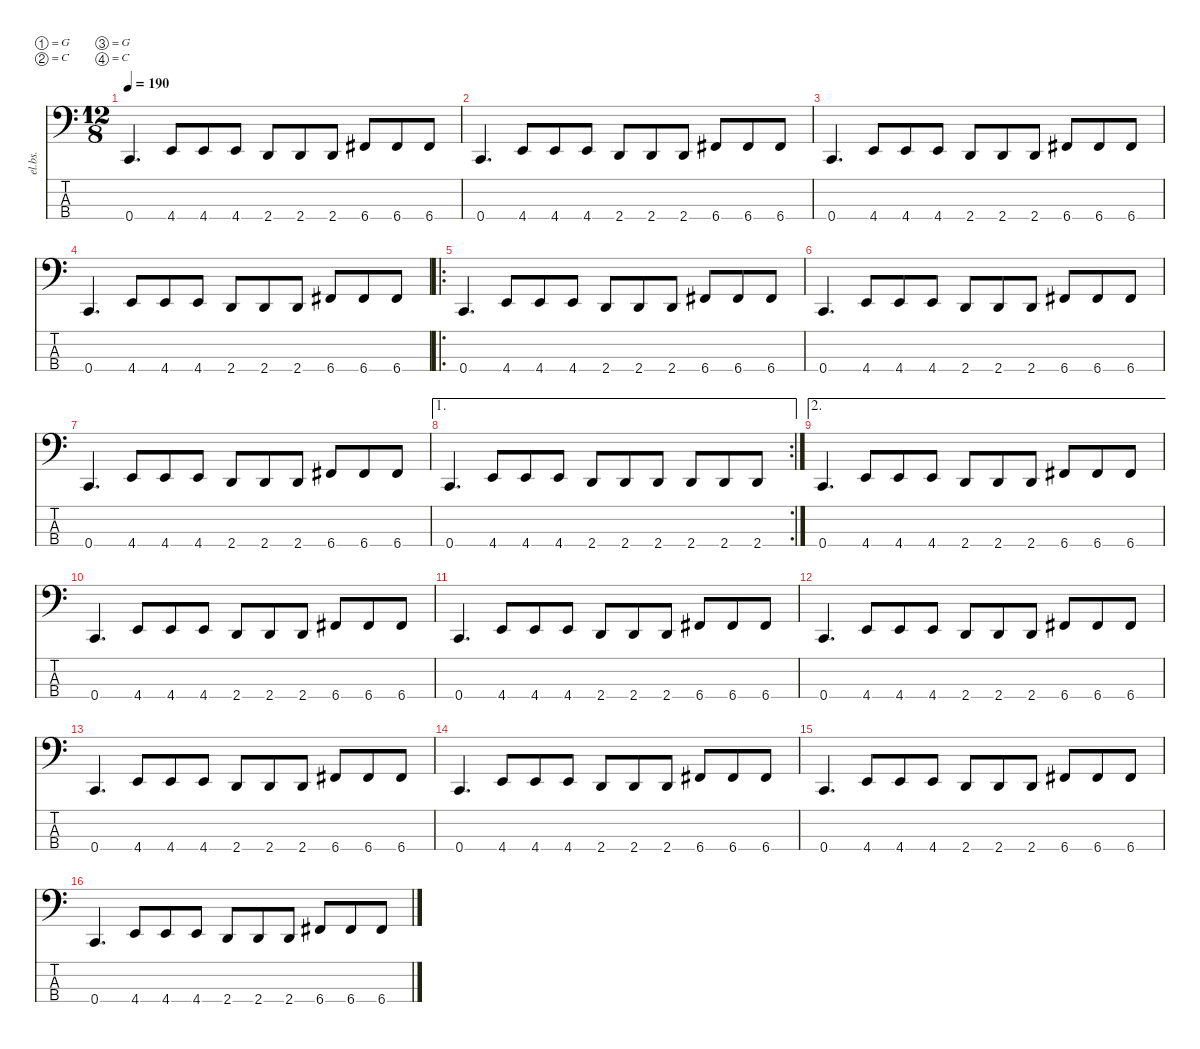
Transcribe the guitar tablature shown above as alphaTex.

\defaultSystemsLayout 4
\hideDynamics
\bracketExtendMode nobrackets
\otherSystemsTrackNameOrientation horizontal
\track ("Bass" "el.bs.") {defaultSystemsLayout 8 instrument electricbassfinger}
\staff {score tabs}
\tuning (G2 C2 G1 C1)
\ts (12 8)
\tempo 190
\clef f4
\ks c
0.4.4{d dy mf beam Up} 4.4.8{beam Up} 4.4.8{beam Up} 4.4.8{beam Up} 2.4.8{beam Up} 2.4.8{beam Up} 2.4.8{beam Up} 6.4{acc #}.8{beam Up} 6.4{acc #}.8{beam Up} 6.4{acc #}.8{beam Up} |
0.4.4{d beam Up} 4.4.8{beam Up} 4.4.8{beam Up} 4.4.8{beam Up} 2.4.8{beam Up} 2.4.8{beam Up} 2.4.8{beam Up} 6.4{acc #}.8{beam Up} 6.4{acc #}.8{beam Up} 6.4{acc #}.8{beam Up} |
0.4.4{d beam Up} 4.4.8{beam Up} 4.4.8{beam Up} 4.4.8{beam Up} 2.4.8{beam Up} 2.4.8{beam Up} 2.4.8{beam Up} 6.4{acc #}.8{beam Up} 6.4{acc #}.8{beam Up} 6.4{acc #}.8{beam Up} |
0.4.4{d beam Up} 4.4.8{beam Up} 4.4.8{beam Up} 4.4.8{beam Up} 2.4.8{beam Up} 2.4.8{beam Up} 2.4.8{beam Up} 6.4{acc #}.8{beam Up} 6.4{acc #}.8{beam Up} 6.4{acc #}.8{beam Up} |
\ro
0.4.4{d beam Up} 4.4.8{beam Up} 4.4.8{beam Up} 4.4.8{beam Up} 2.4.8{beam Up} 2.4.8{beam Up} 2.4.8{beam Up} 6.4{acc #}.8{beam Up} 6.4{acc #}.8{beam Up} 6.4{acc #}.8{beam Up} |
0.4.4{d beam Up} 4.4.8{beam Up} 4.4.8{beam Up} 4.4.8{beam Up} 2.4.8{beam Up} 2.4.8{beam Up} 2.4.8{beam Up} 6.4{acc #}.8{beam Up} 6.4{acc #}.8{beam Up} 6.4{acc #}.8{beam Up} |
0.4.4{d beam Up} 4.4.8{beam Up} 4.4.8{beam Up} 4.4.8{beam Up} 2.4.8{beam Up} 2.4.8{beam Up} 2.4.8{beam Up} 6.4{acc #}.8{beam Up} 6.4{acc #}.8{beam Up} 6.4{acc #}.8{beam Up} |
\ae 1
\rc 2
0.4.4{d beam Up} 4.4.8{beam Up} 4.4.8{beam Up} 4.4.8{beam Up} 2.4.8{beam Up} 2.4.8{beam Up} 2.4.8{beam Up} 2.4.8{beam Up} 2.4.8{beam Up} 2.4.8{beam Up} |
\ae 2
0.4.4{d beam Up} 4.4.8{beam Up} 4.4.8{beam Up} 4.4.8{beam Up} 2.4.8{beam Up} 2.4.8{beam Up} 2.4.8{beam Up} 6.4{acc #}.8{beam Up} 6.4{acc #}.8{beam Up} 6.4{acc #}.8{beam Up} |
0.4.4{d beam Up} 4.4.8{beam Up} 4.4.8{beam Up} 4.4.8{beam Up} 2.4.8{beam Up} 2.4.8{beam Up} 2.4.8{beam Up} 6.4{acc #}.8{beam Up} 6.4{acc #}.8{beam Up} 6.4{acc #}.8{beam Up} |
0.4.4{d beam Up} 4.4.8{beam Up} 4.4.8{beam Up} 4.4.8{beam Up} 2.4.8{beam Up} 2.4.8{beam Up} 2.4.8{beam Up} 6.4{acc #}.8{beam Up} 6.4{acc #}.8{beam Up} 6.4{acc #}.8{beam Up} |
0.4.4{d beam Up} 4.4.8{beam Up} 4.4.8{beam Up} 4.4.8{beam Up} 2.4.8{beam Up} 2.4.8{beam Up} 2.4.8{beam Up} 6.4{acc #}.8{beam Up} 6.4{acc #}.8{beam Up} 6.4{acc #}.8{beam Up} |
0.4.4{d beam Up} 4.4.8{beam Up} 4.4.8{beam Up} 4.4.8{beam Up} 2.4.8{beam Up} 2.4.8{beam Up} 2.4.8{beam Up} 6.4{acc #}.8{beam Up} 6.4{acc #}.8{beam Up} 6.4{acc #}.8{beam Up} |
0.4.4{d beam Up} 4.4.8{beam Up} 4.4.8{beam Up} 4.4.8{beam Up} 2.4.8{beam Up} 2.4.8{beam Up} 2.4.8{beam Up} 6.4{acc #}.8{beam Up} 6.4{acc #}.8{beam Up} 6.4{acc #}.8{beam Up} |
0.4.4{d beam Up} 4.4.8{beam Up} 4.4.8{beam Up} 4.4.8{beam Up} 2.4.8{beam Up} 2.4.8{beam Up} 2.4.8{beam Up} 6.4{acc #}.8{beam Up} 6.4{acc #}.8{beam Up} 6.4{acc #}.8{beam Up} |
0.4.4{d beam Up} 4.4.8{beam Up} 4.4.8{beam Up} 4.4.8{beam Up} 2.4.8{beam Up} 2.4.8{beam Up} 2.4.8{beam Up} 6.4{acc #}.8{beam Up} 6.4{acc #}.8{beam Up} 6.4{acc #}.8{beam Up}
